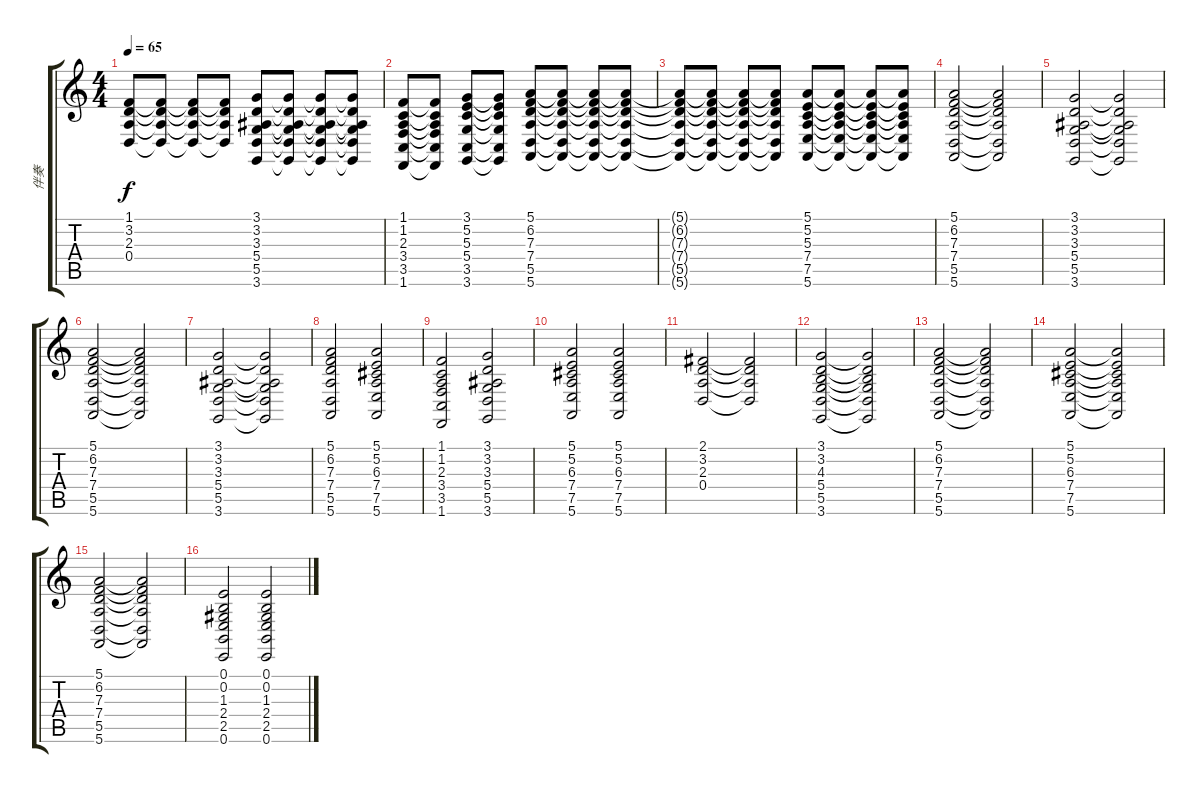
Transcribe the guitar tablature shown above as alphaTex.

\track ("伴奏" "伴奏") {instrument synthstrings1}
\staff {score tabs}
\tuning (E4 B3 G3 D3 A2 E2) {hide}
\ts (4 4)
\tempo 65
\clef g2
\ks c
(1.1{t} 3.2{t} 2.3{t} 0.4{t}).8{dy f} (1.1{t} 3.2{t} 2.3{t} 0.4{t}).8 (1.1{t} 3.2{t} 2.3{t} 0.4{t}).8 (1.1{t} 3.2{t} 2.3{t} 0.4{t}).8 (3.1 3.2 3.3 5.4 5.5 3.6).8 (3.1{t} 3.2{t} 3.3{t} 5.4{t} 5.5{t} 3.6{t}).8 (3.1{t} 3.2{t} 3.3{t} 5.4{t} 5.5{t} 3.6{t}).8 (3.1{t} 3.2{t} 3.3{t} 5.4{t} 5.5{t} 3.6{t}).8 |
(1.1 1.2 2.3 3.4 3.5 1.6).8 (1.1{t} 1.2{t} 2.3{t} 3.4{t} 3.5{t} 1.6{t}).8 (3.1 5.2 5.3 5.4 3.5 3.6).8 (3.1{t} 5.2{t} 5.3{t} 5.4{t} 3.5{t} 3.6{t}).8 (5.1 6.2 7.3 7.4 5.5 5.6).8 (5.1{t} 6.2{t} 7.3{t} 7.4{t} 5.5{t} 5.6{t}).8 (5.1{t} 6.2{t} 7.3{t} 7.4{t} 5.5{t} 5.6{t}).8 (5.1{t} 6.2{t} 7.3{t} 7.4{t} 5.5{t} 5.6{t}).8 |
(5.1{t} 6.2{t} 7.3{t} 7.4{t} 5.5{t} 5.6{t}).8 (5.1{t} 6.2{t} 7.3{t} 7.4{t} 5.5{t} 5.6{t}).8 (5.1{t} 6.2{t} 7.3{t} 7.4{t} 5.5{t} 5.6{t}).8 (5.1{t} 6.2{t} 7.3{t} 7.4{t} 5.5{t} 5.6{t}).8 (5.1 5.2 5.3 7.4 7.5 5.6).8 (5.1{t} 5.2{t} 5.3{t} 7.4{t} 7.5{t} 5.6{t}).8 (5.1{t} 5.2{t} 5.3{t} 7.4{t} 7.5{t} 5.6{t}).8 (5.1{t} 5.2{t} 5.3{t} 7.4{t} 7.5{t} 5.6{t}).8 |
(5.1 6.2 7.3 7.4 5.5 5.6).2 (5.1{t} 6.2{t} 7.3{t} 7.4{t} 5.5{t} 5.6{t}).2 |
(3.1 3.2 3.3 5.4 5.5 3.6).2 (3.1{t} 3.2{t} 3.3{t} 5.4{t} 5.5{t} 3.6{t}).2 |
(5.1 6.2 7.3 7.4 5.5 5.6).2 (5.1{t} 6.2{t} 7.3{t} 7.4{t} 5.5{t} 5.6{t}).2 |
(3.1 3.2 3.3 5.4 5.5 3.6).2 (3.1{t} 3.2{t} 3.3{t} 5.4{t} 5.5{t} 3.6{t}).2 |
(5.1 6.2 7.3 7.4 5.5 5.6).2 (5.1 5.2 6.3 7.4 7.5 5.6).2 |
(1.1 1.2 2.3 3.4 3.5 1.6).2 (3.1 3.2 3.3 5.4 5.5 3.6).2 |
(5.1 5.2 6.3 7.4 7.5 5.6).2 (5.1 5.2 6.3 7.4 7.5 5.6).2 |
(2.1 3.2 2.3 0.4).2 (2.1{t} 3.2{t} 2.3{t} 0.4{t}).2 |
(3.1 3.2 4.3 5.4 5.5 3.6).2 (3.1{t} 3.2{t} 4.3{t} 5.4{t} 5.5{t} 3.6{t}).2 |
(5.1 6.2 7.3 7.4 5.5 5.6).2 (5.1{t} 6.2{t} 7.3{t} 7.4{t} 5.5{t} 5.6{t}).2 |
(5.1 5.2 6.3 7.4 7.5 5.6).2 (5.1{t} 5.2{t} 6.3{t} 7.4{t} 7.5{t} 5.6{t}).2 |
(5.1 6.2 7.3 7.4 5.5 5.6).2 (5.1{t} 6.2{t} 7.3{t} 7.4{t} 5.5{t} 5.6{t}).2 |
(0.1 0.2 1.3 2.4 2.5 0.6).2 (0.1 0.2 1.3 2.4 2.5 0.6).2
